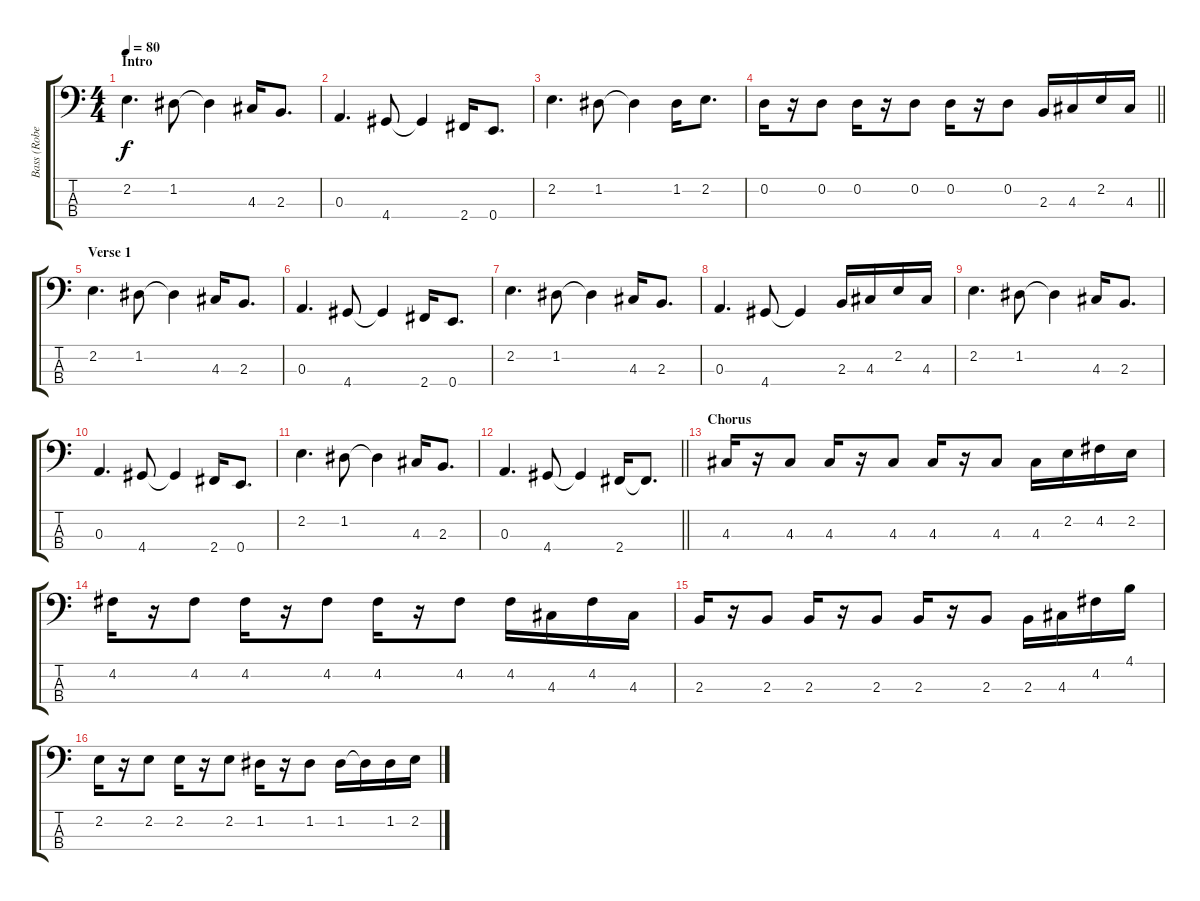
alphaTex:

\track ("Bass (Robert DeLeo)" "Bass (Robe") {instrument electricbassfinger}
\staff {score tabs}
\tuning (G2 D2 A1 E1) {hide}
\ts (4 4)
\section ("" "Intro")
\tempo 80
\clef f4
\ks c
2.2.4{d dy f instrument electricbassfinger} 1.2.8 1.2{t}.4 4.3.16 2.3.8{d} |
0.3.4{d} 4.4.8 4.4{t}.4 2.4.16 0.4.8{d} |
2.2.4{d} 1.2.8 1.2{t}.4 1.2.16 2.2.8{d} |
\barLineRight lightlight
0.2.16 r.16 0.2.8 0.2.16 r.16 0.2.8 0.2.16 r.16 0.2.8 2.3.16 4.3.16 2.2.16 4.3.16 |
\section ("" "Verse 1")
2.2.4{d} 1.2.8 1.2{t}.4 4.3.16 2.3.8{d} |
0.3.4{d} 4.4.8 4.4{t}.4 2.4.16 0.4.8{d} |
2.2.4{d} 1.2.8 1.2{t}.4 4.3.16 2.3.8{d} |
0.3.4{d} 4.4.8 4.4{t}.4 2.3.16 4.3.16 2.2.16 4.3.16 |
2.2.4{d} 1.2.8 1.2{t}.4 4.3.16 2.3.8{d} |
0.3.4{d} 4.4.8 4.4{t}.4 2.4.16 0.4.8{d} |
2.2.4{d} 1.2.8 1.2{t}.4 4.3.16 2.3.8{d} |
\barLineRight lightlight
0.3.4{d} 4.4.8 4.4{t}.4 2.4.16 2.4{t}.8{d} |
\section ("" "Chorus")
4.3.16 r.16 4.3.8 4.3.16 r.16 4.3.8 4.3.16 r.16 4.3.8 4.3.16 2.2.16 4.2.16 2.2.16 |
4.2.16 r.16 4.2.8 4.2.16 r.16 4.2.8 4.2.16 r.16 4.2.8 4.2.16 4.3.16 4.2.16 4.3.16 |
2.3.16 r.16 2.3.8 2.3.16 r.16 2.3.8 2.3.16 r.16 2.3.8 2.3.16 4.3.16 4.2.16 4.1.16 |
2.2.16 r.16 2.2.8 2.2.16 r.16 2.2.8 1.2.16 r.16 1.2.8 1.2.16 1.2{t}.16 1.2.16 2.2.16
